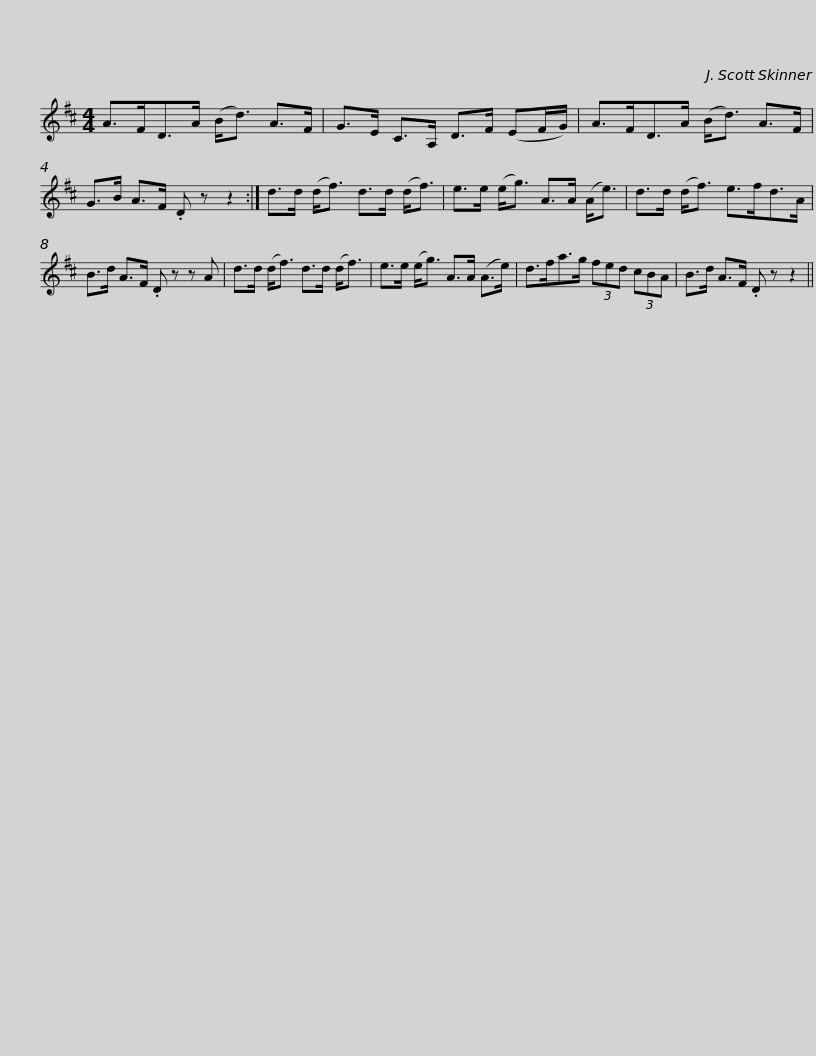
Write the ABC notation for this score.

X:1
L:1/8
M:4/4
I:linebreak $
K:D
V:1 treble
V:1
 A>FD>A (B<d) A>F | G>E C>A, D>F (EF/G/) | A>FD>A (B<d) A>F | G>B A>F .D z z2 :|$ d>d (d<f) d>d (d<f) | %5
 e>e (e<g) A>A (A<e) | d>d (d<f) e>fd>A | B>d A>F .D z z A |$ d>d (d<f) d>d (d<f) | e>e (e<g) A>A (A>e) | %10
 d>fa>g (3fed (3cBA | B>d A>F .D z z2 || %12
